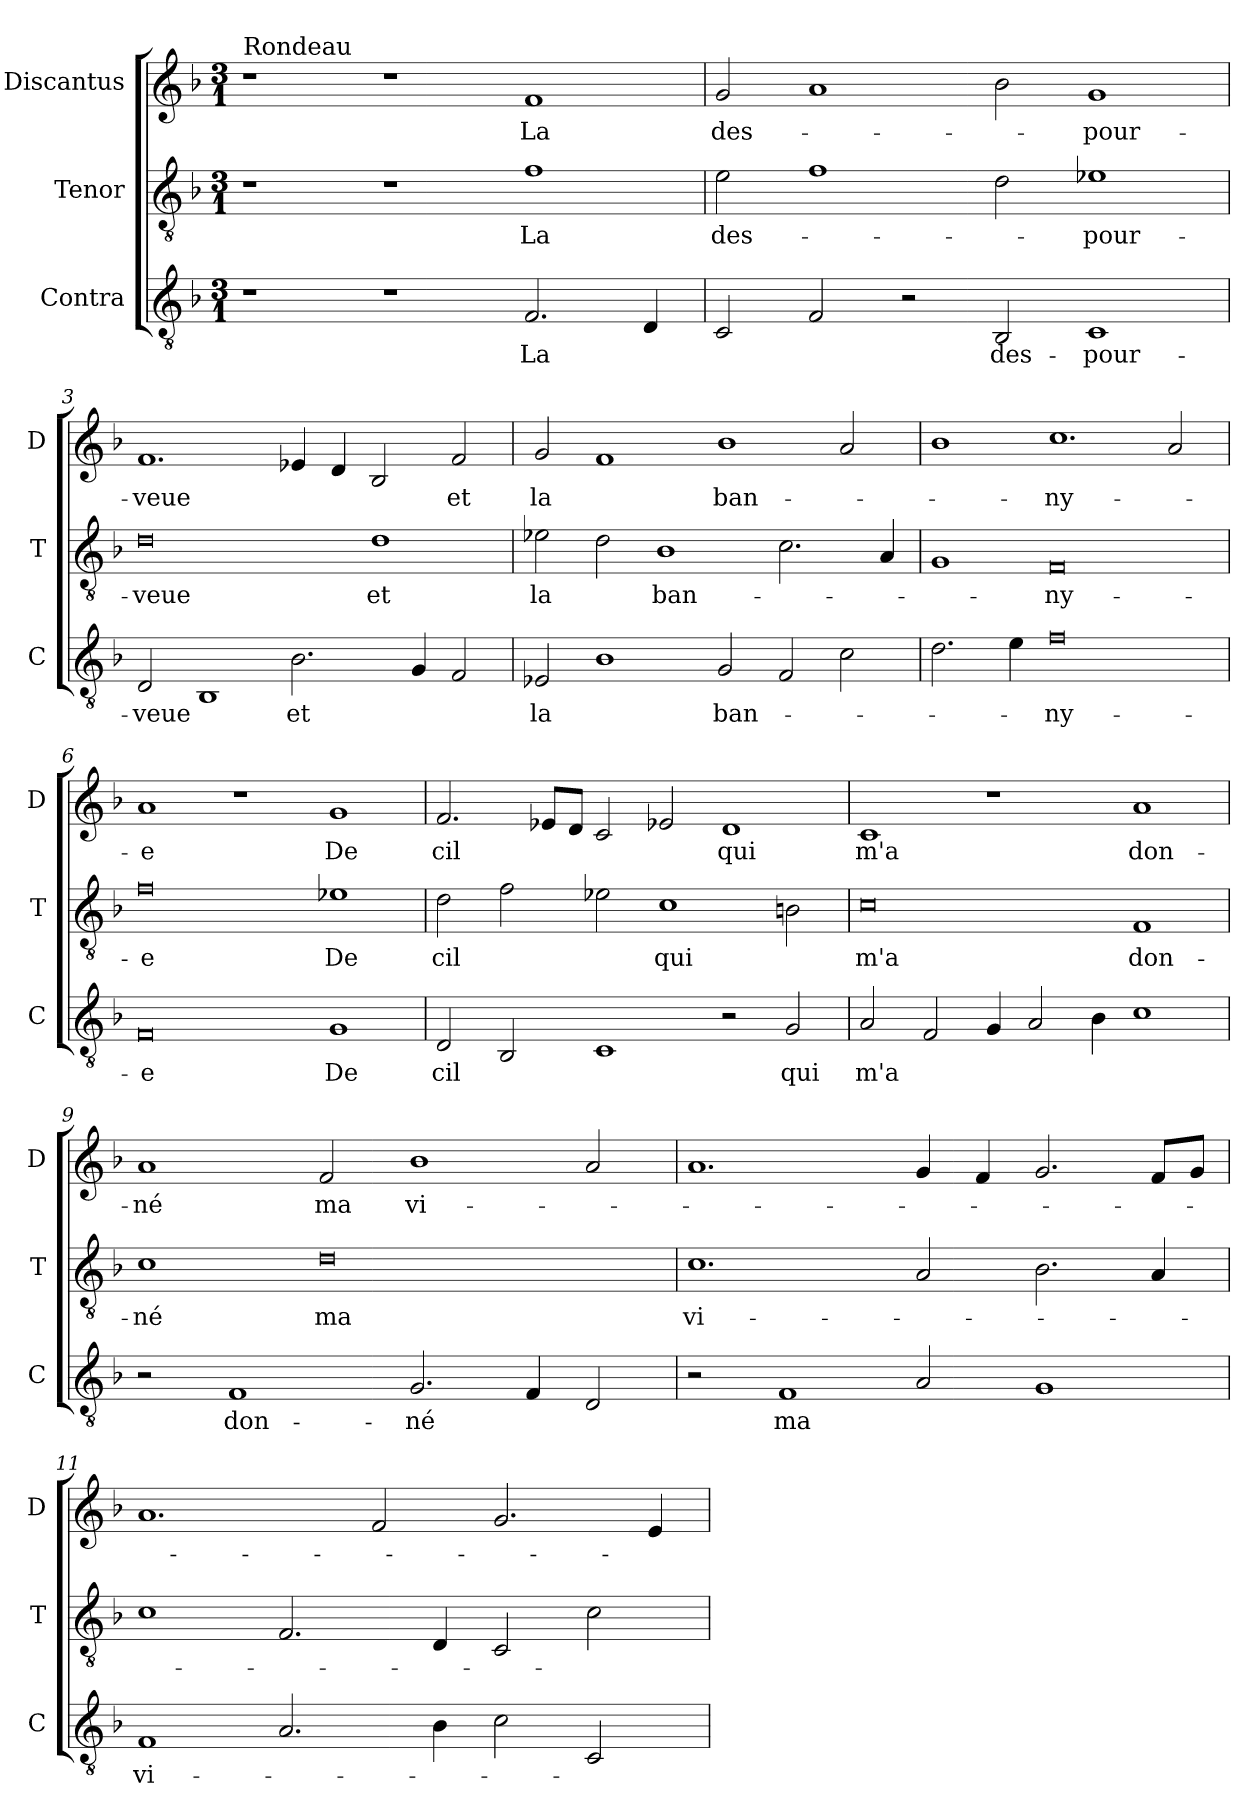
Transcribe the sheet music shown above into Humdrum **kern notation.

**kern	**text	**kern	**text	**kern	**text
*part3	*part3	*part2	*part2	*part1	*part1
*staff3	*staff3	*staff2	*staff2	*staff1	*staff1
*I"Contra	*	*I"Tenor	*	*I"Discantus	*
*I'C	*	*I'T	*	*I'D	*
*clefGv2	*	*clefGv2	*	*clefG2	*
*k[b-]	*	*k[b-]	*	*k[b-]	*
*M3/1	*	*M3/1	*	*M3/1	*
=1	=1	=1	=1	=1	=1
!	!	!	!	!LO:TX:a:t=Rondeau	!
1r	.	1r	.	1r	.
1r	.	1r	.	1r	.
2.F/	La	1f	La	1f	La
4D/	.	.	.	.	.
=2	=2	=2	=2	=2	=2
2C/	.	2e\	des-	2g/	des-
2F/	.	1f	.	1a	.
2r	.	.	.	.	.
2BB-/	des-	2d\	.	2b-\	.
1C	-pour-	1e-X	-pour-	1g	-pour-
=3	=3	=3	=3	=3	=3
2D/	-veue	0d	-veue	1.f	-veue
1BB-	.	.	.	.	.
2.B-\	et	.	.	4e-X/	.
.	.	.	.	4d/	.
.	.	1d	et	2B-/	.
4G/	.	.	.	.	.
2F/	.	.	.	2f/	et
=4	=4	=4	=4	=4	=4
2E-X/	la	2e-X\	la	2g/	la
1B-	.	2d\	.	1f	.
.	.	1B-	ban-	.	.
2G/	ban-	.	.	1b-	ban-
2F/	.	2.c\	.	.	.
2c\	.	.	.	2a/	.
.	.	4A/	.	.	.
=5	=5	=5	=5	=5	=5
2.d\	.	1G	.	1b-	.
4e\	.	.	.	.	.
0f	-ny-	0F	-ny-	1.cc	-ny-
.	.	.	.	2a/	.
=6	=6	=6	=6	=6	=6
0F	-e	0f	-e	1a	-e
.	.	.	.	1r	.
1G	De	1e-X	De	1g	De
=7	=7	=7	=7	=7	=7
2D/	cil	2d\	cil	2.f/	cil
2BB-/	.	2f\	.	.	.
.	.	.	.	8e-X/L	.
.	.	.	.	8d/J	.
1C	.	2e-X\	.	2c/	.
.	.	1c	qui	2e-X/	.
2r	.	.	.	1d	qui
2G/	qui	2Bn\	.	.	.
=8	=8	=8	=8	=8	=8
2A/	m'a	0c	m'a	1c	m'a
2F/	.	.	.	.	.
4G/	.	.	.	1r	.
2A/	.	.	.	.	.
4B-\	.	.	.	.	.
1c	.	1F	don-	1a	don-
=9	=9	=9	=9	=9	=9
2r	.	1c	-né	1a	-né
1F	don-	.	.	.	.
.	.	0d	ma	2f/	ma
2.G/	-né	.	.	1b-	vi-
4F/	.	.	.	.	.
2D/	.	.	.	2a/	.
=10	=10	=10	=10	=10	=10
2r	.	1.c	vi-	1.a	.
1F	ma	.	.	.	.
2A/	.	2A/	.	4g/	.
.	.	.	.	4f/	.
1G	.	2.B-\	.	2.g/	.
.	.	4A/	.	8f/L	.
.	.	.	.	8g/J	.
=11	=11	=11	=11	=11	=11
1F	vi-	1c	.	1.a	.
2.A/	.	2.F/	.	.	.
.	.	.	.	2f/	.
4B-\	.	4D/	.	.	.
2c\	.	2C/	.	2.g/	.
2C/	.	2c\	.	.	.
.	.	.	.	4e/	.
=	=	=	=	=	=
*-	*-	*-	*-	*-	*-
